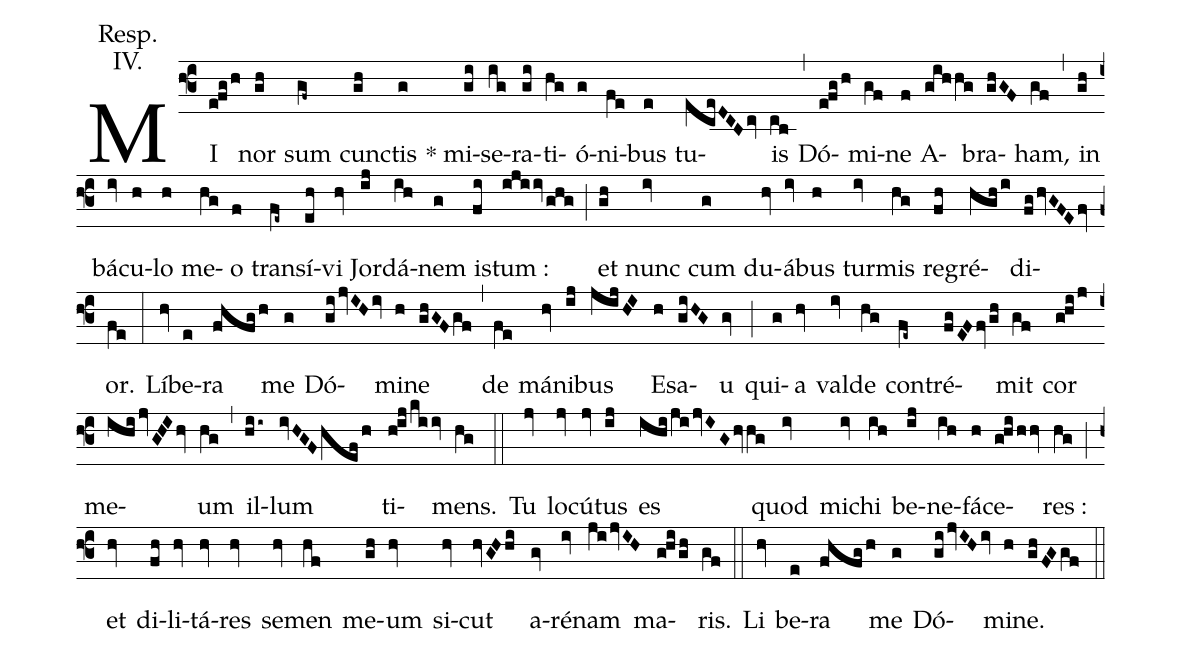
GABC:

annotation: Resp.;
annotation: IV.;
%%
(f3)
MI(efgh) nor(gh) sum(gf~) cunc(gh)tis(g) * mi(gi)se(ig)ra(gi)ti(hg)ó(g)ni(fe)bus(e) tu(eceDCBcv)is(cb) (,)
Dó(efgh)mi(gf)ne(f) A(gihhg)bra(ghGF)ham,(gf) (,)
in(gh) bá(iv)cu(h)lo(h) me(hg)o(f) tran(fe~)sí(eh)vi(hv) Jor(ij)dá(ih)nem(g) is(fi)tum :(ijiivghg) (;)
et(gh) nunc(iv) cum(g) du(hv)á(iv)bus(h) tur(iv)mis(hg) re(fh)gré(hghi)di(fghvGFEfv)or.(fe) (:)
Lí(hv)be(e)ra(fhfgh) me(g) Dó(gijvIHiv)mi(h)ne(ghGFgf) (,)
de(fe) má(hv)ni(ij)bus(jijHI) E(h)sa(giHG)u(gv) (;)
qui(g)a(hv) val(iv)de(hg) con(fe~)tré(fgEFfvgh)mit(gf) cor(ghij) me(ihijvGHIhv)um(hg) (,)
il(hii~)lum(ivHGFhefh) ti(hijkiiv)mens.(hg) (::)
Tu(jv) lo(jv)cú(jv)tus(ij) es(ihijijvIGhvhg) quod(iv) mi(iv)chi(ih) be(ij)ne(ih)fá(h)ce(ghihhv)res :(hg) (;)
et(hv) di(fh)li(hv)tá(hv)res(hv) se(hv)men(hf) me(gh)um(hv) si(hv)cut(hvGHhi) a(gv)ré(iv)nam(jijvIH) ma(ghigh)ris.(gf) (::)
Li(hv) be(e)ra(fhfgh) me(g) Dó(gijvIHiv)mi(h)ne.(ghFGgf) (::)
